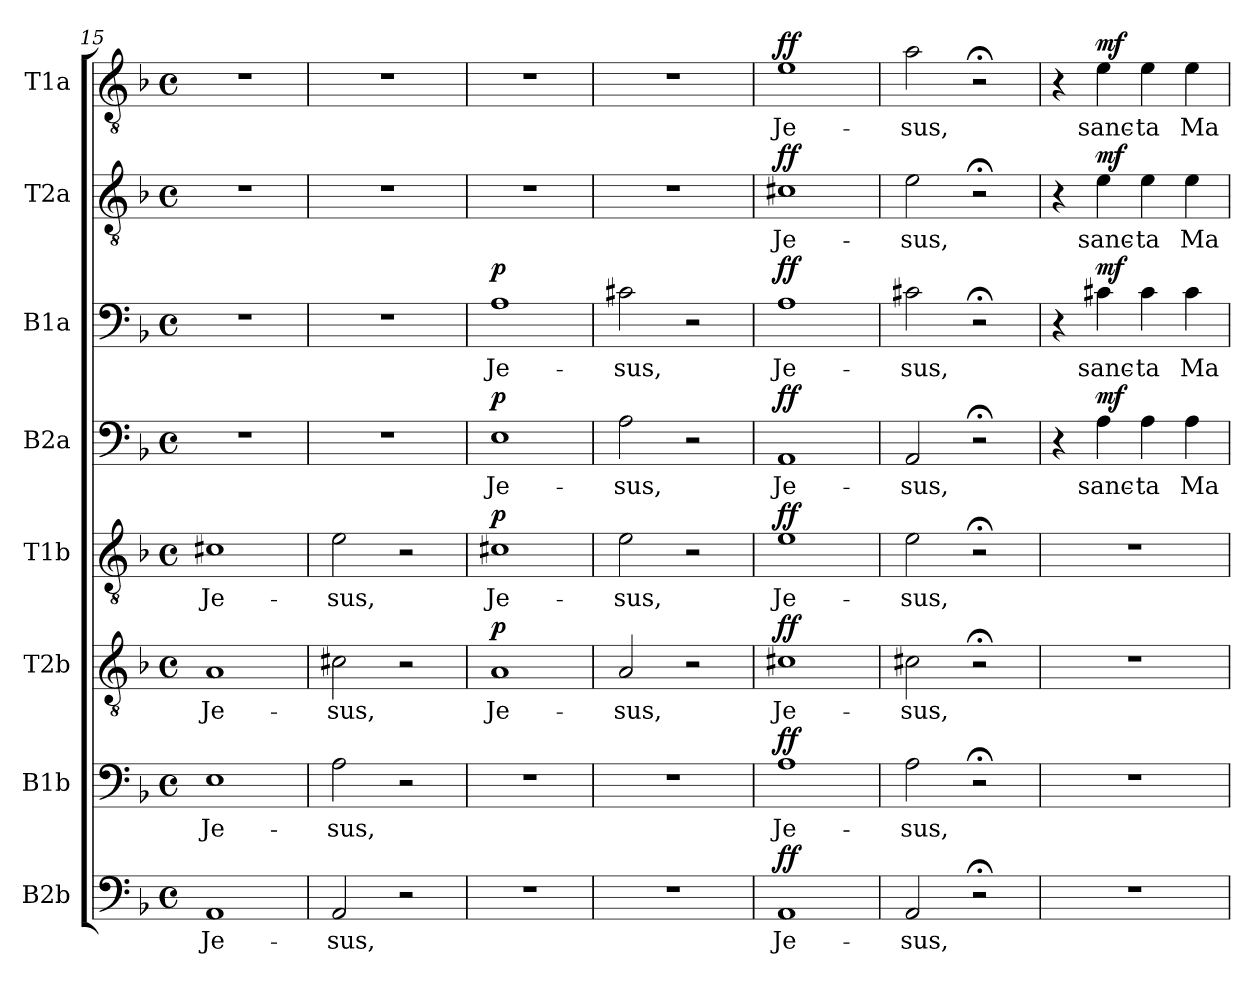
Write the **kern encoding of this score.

**kern	**text	**dynam	**kern	**text	**dynam	**kern	**text	**dynam	**kern	**text	**dynam	**kern	**text	**dynam	**kern	**text	**dynam	**kern	**text	**dynam	**kern	**text	**dynam
*part8	*part8	*part8	*part7	*part7	*part7	*part6	*part6	*part6	*part5	*part5	*part5	*part4	*part4	*part4	*part3	*part3	*part3	*part2	*part2	*part2	*part1	*part1	*part1
*staff8	*staff8	*staff8	*staff7	*staff7	*staff7	*staff6	*staff6	*staff6	*staff5	*staff5	*staff5	*staff4	*staff4	*staff4	*staff3	*staff3	*staff3	*staff2	*staff2	*staff2	*staff1	*staff1	*staff1
*I"B2b	*	*	*I"B1b	*	*	*I"T2b	*	*	*I"T1b	*	*	*I"B2a	*	*	*I"B1a	*	*	*I"T2a	*	*	*I"T1a	*	*
*clefF4	*	*	*clefF4	*	*	*clefGv2	*	*	*clefGv2	*	*	*clefF4	*	*	*clefF4	*	*	*clefGv2	*	*	*clefGv2	*	*
*k[b-]	*	*	*k[b-]	*	*	*k[b-]	*	*	*k[b-]	*	*	*k[b-]	*	*	*k[b-]	*	*	*k[b-]	*	*	*k[b-]	*	*
*M4/4	*	*	*M4/4	*	*	*M4/4	*	*	*M4/4	*	*	*M4/4	*	*	*M4/4	*	*	*M4/4	*	*	*M4/4	*	*
*met(c)	*	*	*met(c)	*	*	*met(c)	*	*	*met(c)	*	*	*met(c)	*	*	*met(c)	*	*	*met(c)	*	*	*met(c)	*	*
=15	=15	=15	=15	=15	=15	=15	=15	=15	=15	=15	=15	=15	=15	=15	=15	=15	=15	=15	=15	=15	=15	=15	=15
!	!LO:LY:b	!	!	!LO:LY:b	!	!	!LO:LY:b	!	!	!LO:LY:b	!	!	!	!	!	!	!	!	!	!	!	!	!
1AA	Je-	.	1E	Je-	.	1A	Je-	.	1c#X	Je-	.	1r	.	.	1r	.	.	1r	.	.	1r	.	.
=16	=16	=16	=16	=16	=16	=16	=16	=16	=16	=16	=16	=16	=16	=16	=16	=16	=16	=16	=16	=16	=16	=16	=16
!	!LO:LY:b	!	!	!LO:LY:b	!	!	!LO:LY:b	!	!	!LO:LY:b	!	!	!	!	!	!	!	!	!	!	!	!	!
2AA/	-sus,	.	2A\	-sus,	.	2c#X\	-sus,	.	2e\	-sus,	.	1r	.	.	1r	.	.	1r	.	.	1r	.	.
2r	.	.	2r	.	.	2r	.	.	2r	.	.	.	.	.	.	.	.	.	.	.	.	.	.
=17	=17	=17	=17	=17	=17	=17	=17	=17	=17	=17	=17	=17	=17	=17	=17	=17	=17	=17	=17	=17	=17	=17	=17
!	!	!	!	!	!	!	!LO:LY:b	!LO:DY:a	!	!LO:LY:b	!LO:DY:a	!	!LO:LY:b	!LO:DY:a	!	!LO:LY:b	!LO:DY:a	!	!	!	!	!	!
1r	.	.	1r	.	.	1A	Je-	p	1c#X	Je-	p	1E	Je-	p	1A	Je-	p	1r	.	.	1r	.	.
=18	=18	=18	=18	=18	=18	=18	=18	=18	=18	=18	=18	=18	=18	=18	=18	=18	=18	=18	=18	=18	=18	=18	=18
!	!	!	!	!	!	!	!LO:LY:b	!	!	!LO:LY:b	!	!	!LO:LY:b	!	!	!LO:LY:b	!	!	!	!	!	!	!
1r	.	.	1r	.	.	2A/	-sus,	.	2e\	-sus,	.	2A\	-sus,	.	2c#X\	-sus,	.	1r	.	.	1r	.	.
.	.	.	.	.	.	2r	.	.	2r	.	.	2r	.	.	2r	.	.	.	.	.	.	.	.
=19	=19	=19	=19	=19	=19	=19	=19	=19	=19	=19	=19	=19	=19	=19	=19	=19	=19	=19	=19	=19	=19	=19	=19
!	!LO:LY:b	!LO:DY:a	!	!LO:LY:b	!LO:DY:a	!	!LO:LY:b	!LO:DY:a	!	!LO:LY:b	!LO:DY:a	!	!LO:LY:b	!LO:DY:a	!	!LO:LY:b	!LO:DY:a	!	!LO:LY:b	!LO:DY:a	!	!LO:LY:b	!LO:DY:a
1AA	Je-	ff	1A	Je-	ff	1c#X	Je-	ff	1e	Je-	ff	1AA	Je-	ff	1A	Je-	ff	1c#X	Je-	ff	1e	Je-	ff
=20	=20	=20	=20	=20	=20	=20	=20	=20	=20	=20	=20	=20	=20	=20	=20	=20	=20	=20	=20	=20	=20	=20	=20
!	!LO:LY:b	!	!	!LO:LY:b	!	!	!LO:LY:b	!	!	!LO:LY:b	!	!	!LO:LY:b	!	!	!LO:LY:b	!	!	!LO:LY:b	!	!	!LO:LY:b	!
2AA/	-sus,	.	2A\	-sus,	.	2c#X\	-sus,	.	2e\	-sus,	.	2AA/	-sus,	.	2c#X\	-sus,	.	2e\	-sus,	.	2a\	-sus,	.
2r;<	.	.	2r;<	.	.	2r;<	.	.	2r;<	.	.	2r;<	.	.	2r;<	.	.	2r;<	.	.	2r;<	.	.
=21	=21	=21	=21	=21	=21	=21	=21	=21	=21	=21	=21	=21	=21	=21	=21	=21	=21	=21	=21	=21	=21	=21	=21
1r	.	.	1r	.	.	1r	.	.	1r	.	.	4r	.	.	4r	.	.	4r	.	.	4r	.	.
!	!	!	!	!	!	!	!	!	!	!	!	!	!LO:LY:b	!LO:DY:a	!	!LO:LY:b	!LO:DY:a	!	!LO:LY:b	!LO:DY:a	!	!LO:LY:b	!LO:DY:a
.	.	.	.	.	.	.	.	.	.	.	.	4A\	sanc-	mf	4c#X\	sanc-	mf	4e\	sanc-	mf	4e\	sanc-	mf
!	!	!	!	!	!	!	!	!	!	!	!	!	!LO:LY:b	!	!	!LO:LY:b	!	!	!LO:LY:b	!	!	!LO:LY:b	!
.	.	.	.	.	.	.	.	.	.	.	.	4A\	-ta	.	4c#\	-ta	.	4e\	-ta	.	4e\	-ta	.
!	!	!	!	!	!	!	!	!	!	!	!	!	!LO:LY:b	!	!	!LO:LY:b	!	!	!LO:LY:b	!	!	!LO:LY:b	!
.	.	.	.	.	.	.	.	.	.	.	.	4A\	Ma-	.	4c#\	Ma-	.	4e\	Ma-	.	4e\	Ma-	.
=	=	=	=	=	=	=	=	=	=	=	=	=	=	=	=	=	=	=	=	=	=	=	=
*-	*-	*-	*-	*-	*-	*-	*-	*-	*-	*-	*-	*-	*-	*-	*-	*-	*-	*-	*-	*-	*-	*-	*-
